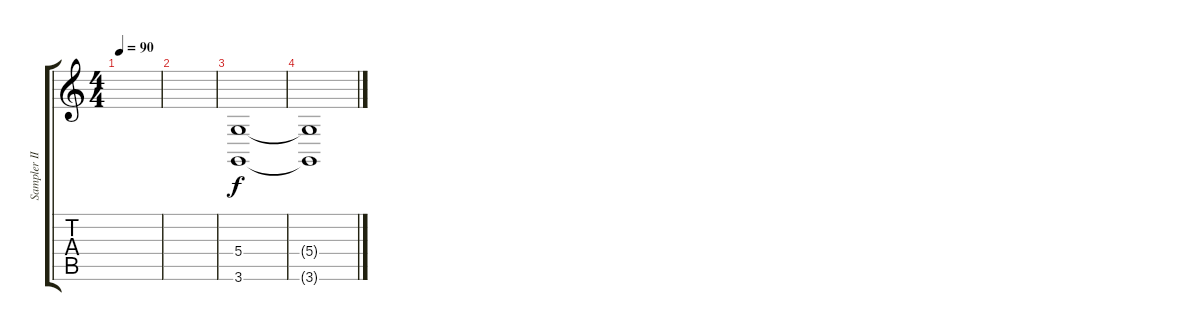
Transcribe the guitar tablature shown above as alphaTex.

\track ("Sampler III" "Sampler II") {instrument lead1square}
\staff {score tabs}
\tuning (E4 B3 G3 D3 A2 E2) {hide}
\ts (4 4)
\tempo 90
\clef g2
\ks c
|
|
(5.4 3.6).1 |
(5.4{t} 3.6{t}).1{dy f}
